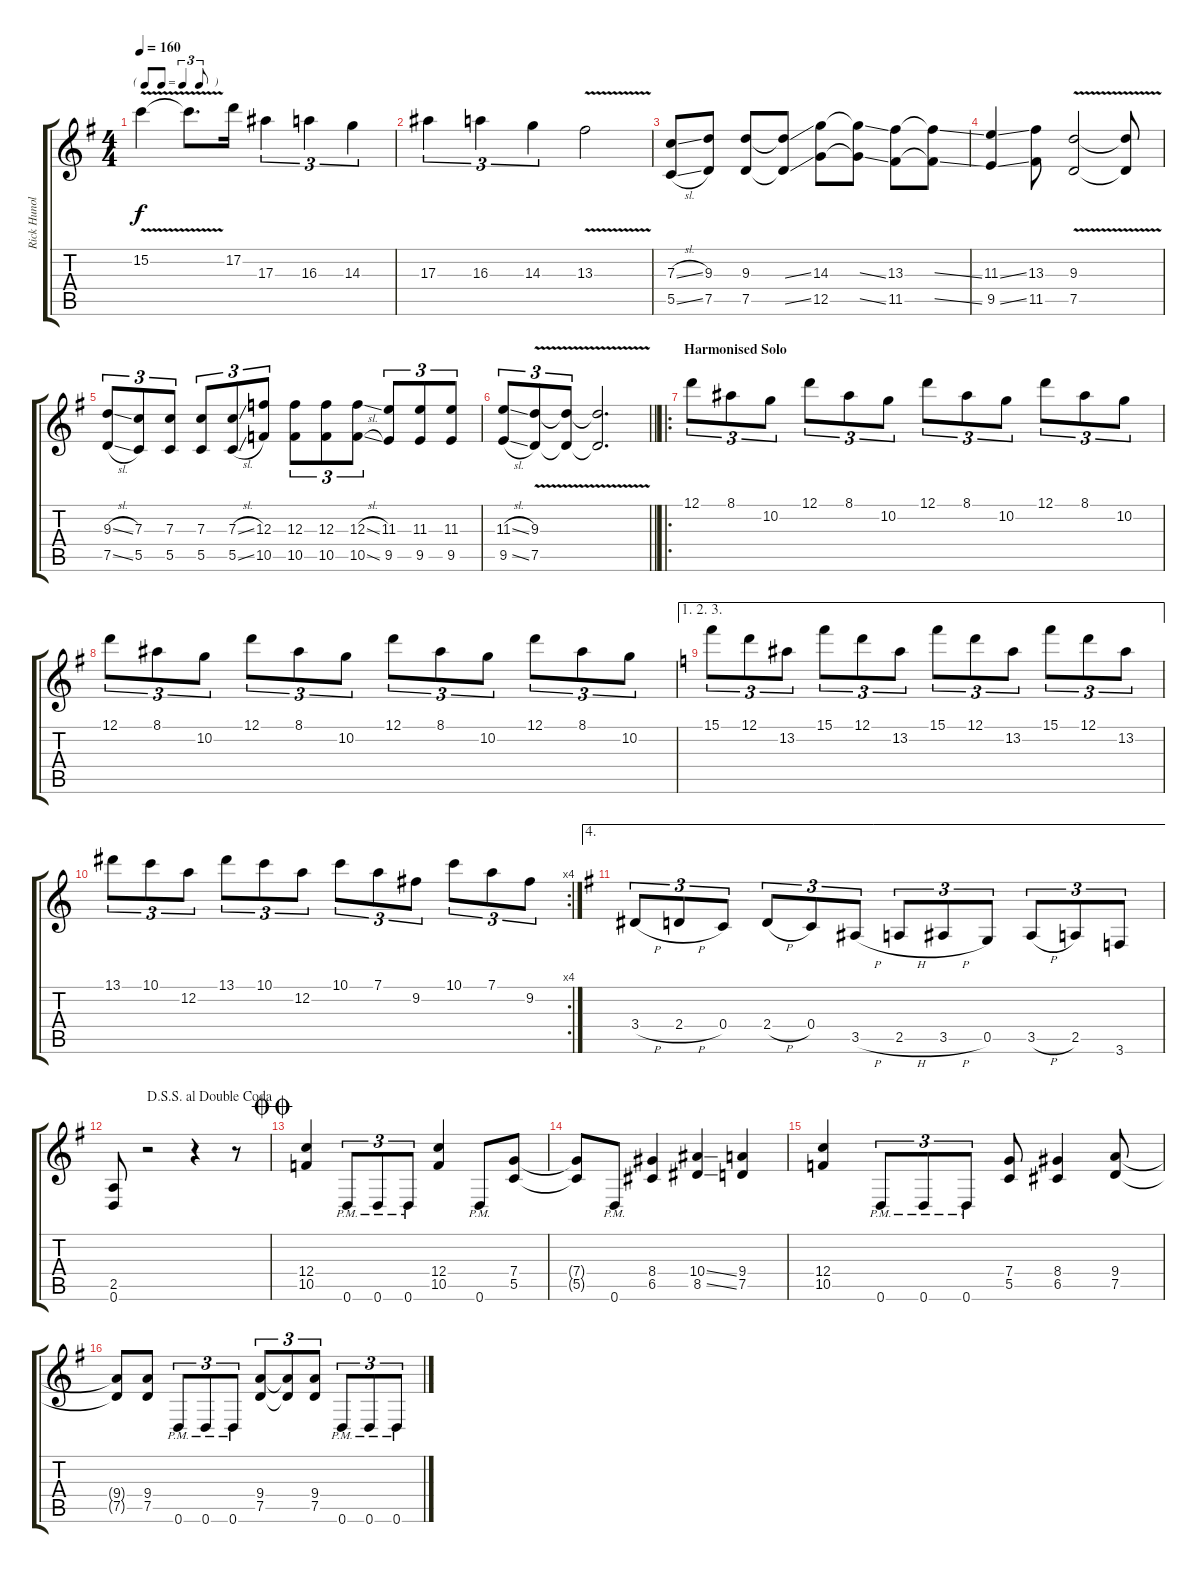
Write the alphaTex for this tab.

\track ("Rick Hunolt" "Rick Hunol") {instrument distortionguitar}
\staff {score tabs}
\tuning (D4 A3 F3 C3 G2 D2) {hide}
\ts (4 4)
\tf triplet8th
\tempo 160
\clef g2
\ks g
15.2{v}.4{dy f} 15.2{v t}.8{d} 17.2.16 17.3.4{tu (3 2)} 16.3.4{tu (3 2)} 14.3.4{tu (3 2)} |
17.3.4{tu (3 2)} 16.3.4{tu (3 2)} 14.3.4{tu (3 2)} 13.3{v}.2 |
(7.3{sl} 5.5{sl}).8 (9.3 7.5).8 (9.3 7.5).8 (9.3{ss t} 7.5{ss t}).8 (14.3 12.5).8 (14.3{ss t} 12.5{ss t}).8 (13.3 11.5).8 (13.3{ss t} 11.5{ss t}).8 |
(11.3{ss} 9.5{ss}).4 (13.3 11.5).8 (9.3{v} 7.5{v}).2 (9.3{v t} 7.5{v t}).8 |
(9.3{sl} 7.5{sl}).8{tu (3 2)} (7.3 5.5).8{tu (3 2)} (7.3 5.5).8{tu (3 2)} (7.3 5.5).8{tu (3 2)} (7.3{sl} 5.5{sl}).8{tu (3 2)} (12.3 10.5).8{tu (3 2)} (12.3 10.5).8{tu (3 2)} (12.3 10.5).8{tu (3 2)} (12.3{sl} 10.5{sl}).8{tu (3 2)} (11.3 9.5).8{tu (3 2)} (11.3 9.5).8{tu (3 2)} (11.3 9.5).8{tu (3 2)} |
\barLineRight lightlight
(11.3{sl} 9.5{sl}).8{tu (3 2)} (9.3{v} 7.5{v}).8{tu (3 2)} (9.3{v t} 7.5{v t}).8{tu (3 2)} (9.3{v t} 7.5{v t}).2{d} |
\ro
\section ("" "Harmonised Solo")
12.1.8{tu (3 2)} 8.1.8{tu (3 2)} 10.2.8{tu (3 2)} 12.1.8{tu (3 2)} 8.1.8{tu (3 2)} 10.2.8{tu (3 2)} 12.1.8{tu (3 2)} 8.1.8{tu (3 2)} 10.2.8{tu (3 2)} 12.1.8{tu (3 2)} 8.1.8{tu (3 2)} 10.2.8{tu (3 2)} |
12.1.8{tu (3 2)} 8.1.8{tu (3 2)} 10.2.8{tu (3 2)} 12.1.8{tu (3 2)} 8.1.8{tu (3 2)} 10.2.8{tu (3 2)} 12.1.8{tu (3 2)} 8.1.8{tu (3 2)} 10.2.8{tu (3 2)} 12.1.8{tu (3 2)} 8.1.8{tu (3 2)} 10.2.8{tu (3 2)} |
\ae (1 2 3)
\ks c
15.1.8{tu (3 2)} 12.1.8{tu (3 2)} 13.2.8{tu (3 2)} 15.1.8{tu (3 2)} 12.1.8{tu (3 2)} 13.2.8{tu (3 2)} 15.1.8{tu (3 2)} 12.1.8{tu (3 2)} 13.2.8{tu (3 2)} 15.1.8{tu (3 2)} 12.1.8{tu (3 2)} 13.2.8{tu (3 2)} |
\rc 4
13.1.8{tu (3 2)} 10.1.8{tu (3 2)} 12.2.8{tu (3 2)} 13.1.8{tu (3 2)} 10.1.8{tu (3 2)} 12.2.8{tu (3 2)} 10.1.8{tu (3 2)} 7.1.8{tu (3 2)} 9.2.8{tu (3 2)} 10.1.8{tu (3 2)} 7.1.8{tu (3 2)} 9.2.8{tu (3 2)} |
\ae 4
\ks g
3.4{h}.8{tu (3 2)} 2.4{h}.8{tu (3 2)} 0.4.8{tu (3 2)} 2.4{h}.8{tu (3 2)} 0.4.8{tu (3 2)} 3.5{h}.8{tu (3 2)} 2.5{h}.8{tu (3 2)} 3.5{h}.8{tu (3 2)} 0.5.8{tu (3 2)} 3.5{h}.8{tu (3 2)} 2.5.8{tu (3 2)} 3.6.8{tu (3 2)} |
\jump dalsegnosegnoaldoublecoda
(2.5 0.6).8 r.2 r.4 r.8 |
\jump doublecoda
(12.4 10.5).4 0.6{pm}.8{tu (3 2)} 0.6{pm}.8{tu (3 2)} 0.6{pm}.8{tu (3 2)} (12.4 10.5).4 0.6{pm}.8 (7.4 5.5).8 |
(7.4{t} 5.5{t}).8 0.6{pm}.8 (8.4 6.5).4 (10.4{ss} 8.5{ss}).4 (9.4 7.5).4 |
(12.4 10.5).4 0.6{pm}.8{tu (3 2)} 0.6{pm}.8{tu (3 2)} 0.6{pm}.8{tu (3 2)} (7.4 5.5).8 (8.4 6.5).4 (9.4 7.5).8 |
(9.4{t} 7.5{t}).8 (9.4 7.5).8 0.6{pm}.8{tu (3 2)} 0.6{pm}.8{tu (3 2)} 0.6{pm}.8{tu (3 2)} (9.4 7.5).8{tu (3 2)} (9.4{t} 7.5{t}).8{tu (3 2)} (9.4 7.5).8{tu (3 2)} 0.6{pm}.8{tu (3 2)} 0.6{pm}.8{tu (3 2)} 0.6{pm}.8{tu (3 2)}
